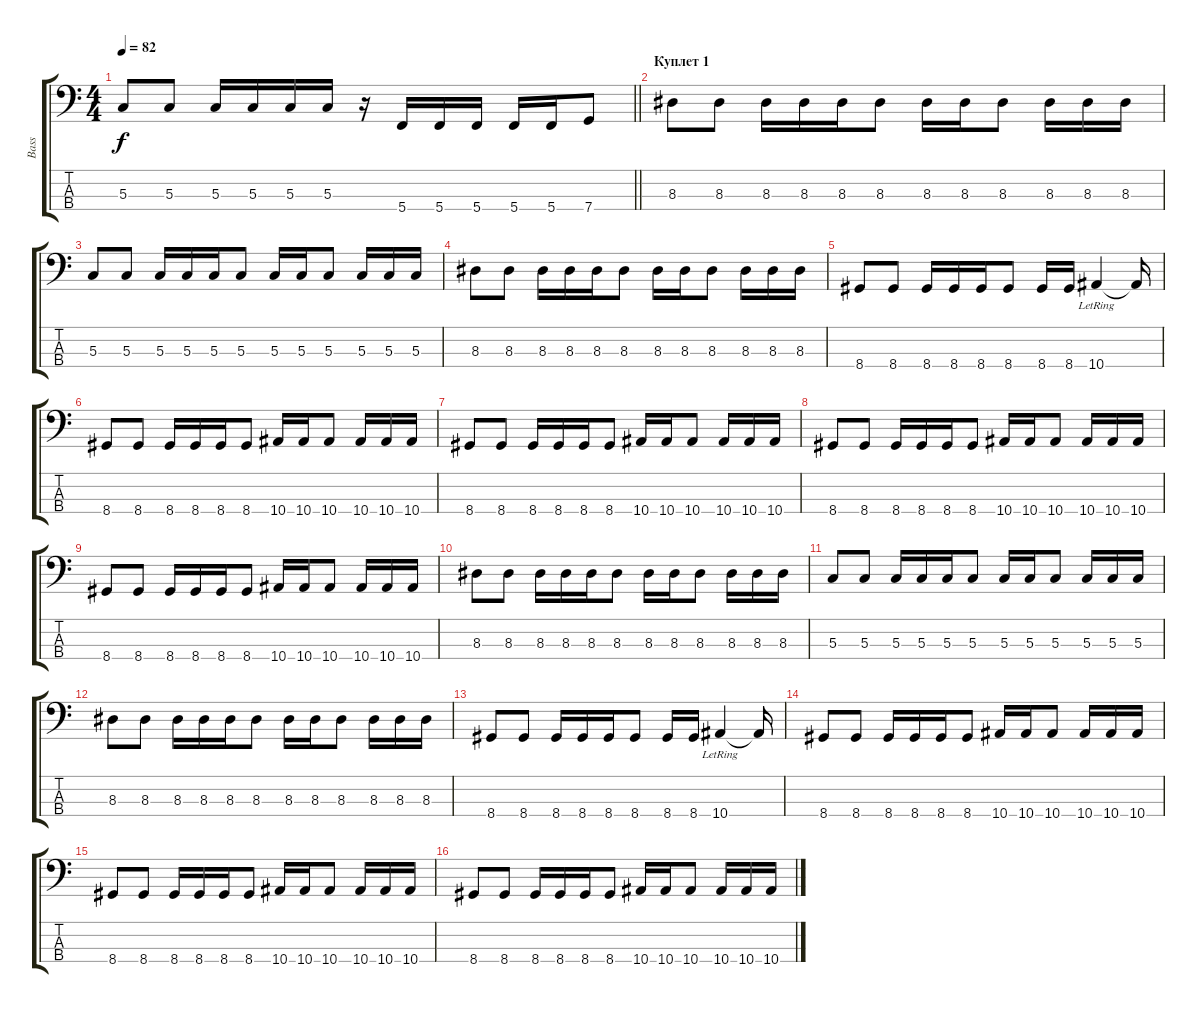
\track ("Bass" "Bass") {instrument electricbasspick}
\staff {score tabs}
\tuning (F2 C2 G1 C1) {hide}
\ts (4 4)
\tempo 82
\clef f4
\barLineRight lightlight
\ks c
5.3.8{dy f} 5.3.8 5.3.16 5.3.16 5.3.16 5.3.16 r.16 5.4.16 5.4.16 5.4.16 5.4.16 5.4.16 7.4.8 |
\section ("" "Куплет 1")
8.3.8 8.3.8 8.3.16 8.3.16 8.3.16 8.3.8 8.3.16 8.3.16 8.3.8 8.3.16 8.3.16 8.3.16 |
5.3.8 5.3.8 5.3.16 5.3.16 5.3.16 5.3.8 5.3.16 5.3.16 5.3.8 5.3.16 5.3.16 5.3.16 |
8.3.8 8.3.8 8.3.16 8.3.16 8.3.16 8.3.8 8.3.16 8.3.16 8.3.8 8.3.16 8.3.16 8.3.16 |
8.4.8 8.4.8 8.4.16 8.4.16 8.4.16 8.4.8 8.4.16 8.4.16 10.4{lr}.4 10.4{t}.16 |
8.4.8 8.4.8 8.4.16 8.4.16 8.4.16 8.4.8 10.4.16 10.4.16 10.4.8 10.4.16 10.4.16 10.4.16 |
8.4.8 8.4.8 8.4.16 8.4.16 8.4.16 8.4.8 10.4.16 10.4.16 10.4.8 10.4.16 10.4.16 10.4.16 |
8.4.8 8.4.8 8.4.16 8.4.16 8.4.16 8.4.8 10.4.16 10.4.16 10.4.8 10.4.16 10.4.16 10.4.16 |
8.4.8 8.4.8 8.4.16 8.4.16 8.4.16 8.4.8 10.4.16 10.4.16 10.4.8 10.4.16 10.4.16 10.4.16 |
8.3.8 8.3.8 8.3.16 8.3.16 8.3.16 8.3.8 8.3.16 8.3.16 8.3.8 8.3.16 8.3.16 8.3.16 |
5.3.8 5.3.8 5.3.16 5.3.16 5.3.16 5.3.8 5.3.16 5.3.16 5.3.8 5.3.16 5.3.16 5.3.16 |
8.3.8 8.3.8 8.3.16 8.3.16 8.3.16 8.3.8 8.3.16 8.3.16 8.3.8 8.3.16 8.3.16 8.3.16 |
8.4.8 8.4.8 8.4.16 8.4.16 8.4.16 8.4.8 8.4.16 8.4.16 10.4{lr}.4 10.4{t}.16 |
8.4.8 8.4.8 8.4.16 8.4.16 8.4.16 8.4.8 10.4.16 10.4.16 10.4.8 10.4.16 10.4.16 10.4.16 |
8.4.8 8.4.8 8.4.16 8.4.16 8.4.16 8.4.8 10.4.16 10.4.16 10.4.8 10.4.16 10.4.16 10.4.16 |
8.4.8 8.4.8 8.4.16 8.4.16 8.4.16 8.4.8 10.4.16 10.4.16 10.4.8 10.4.16 10.4.16 10.4.16
